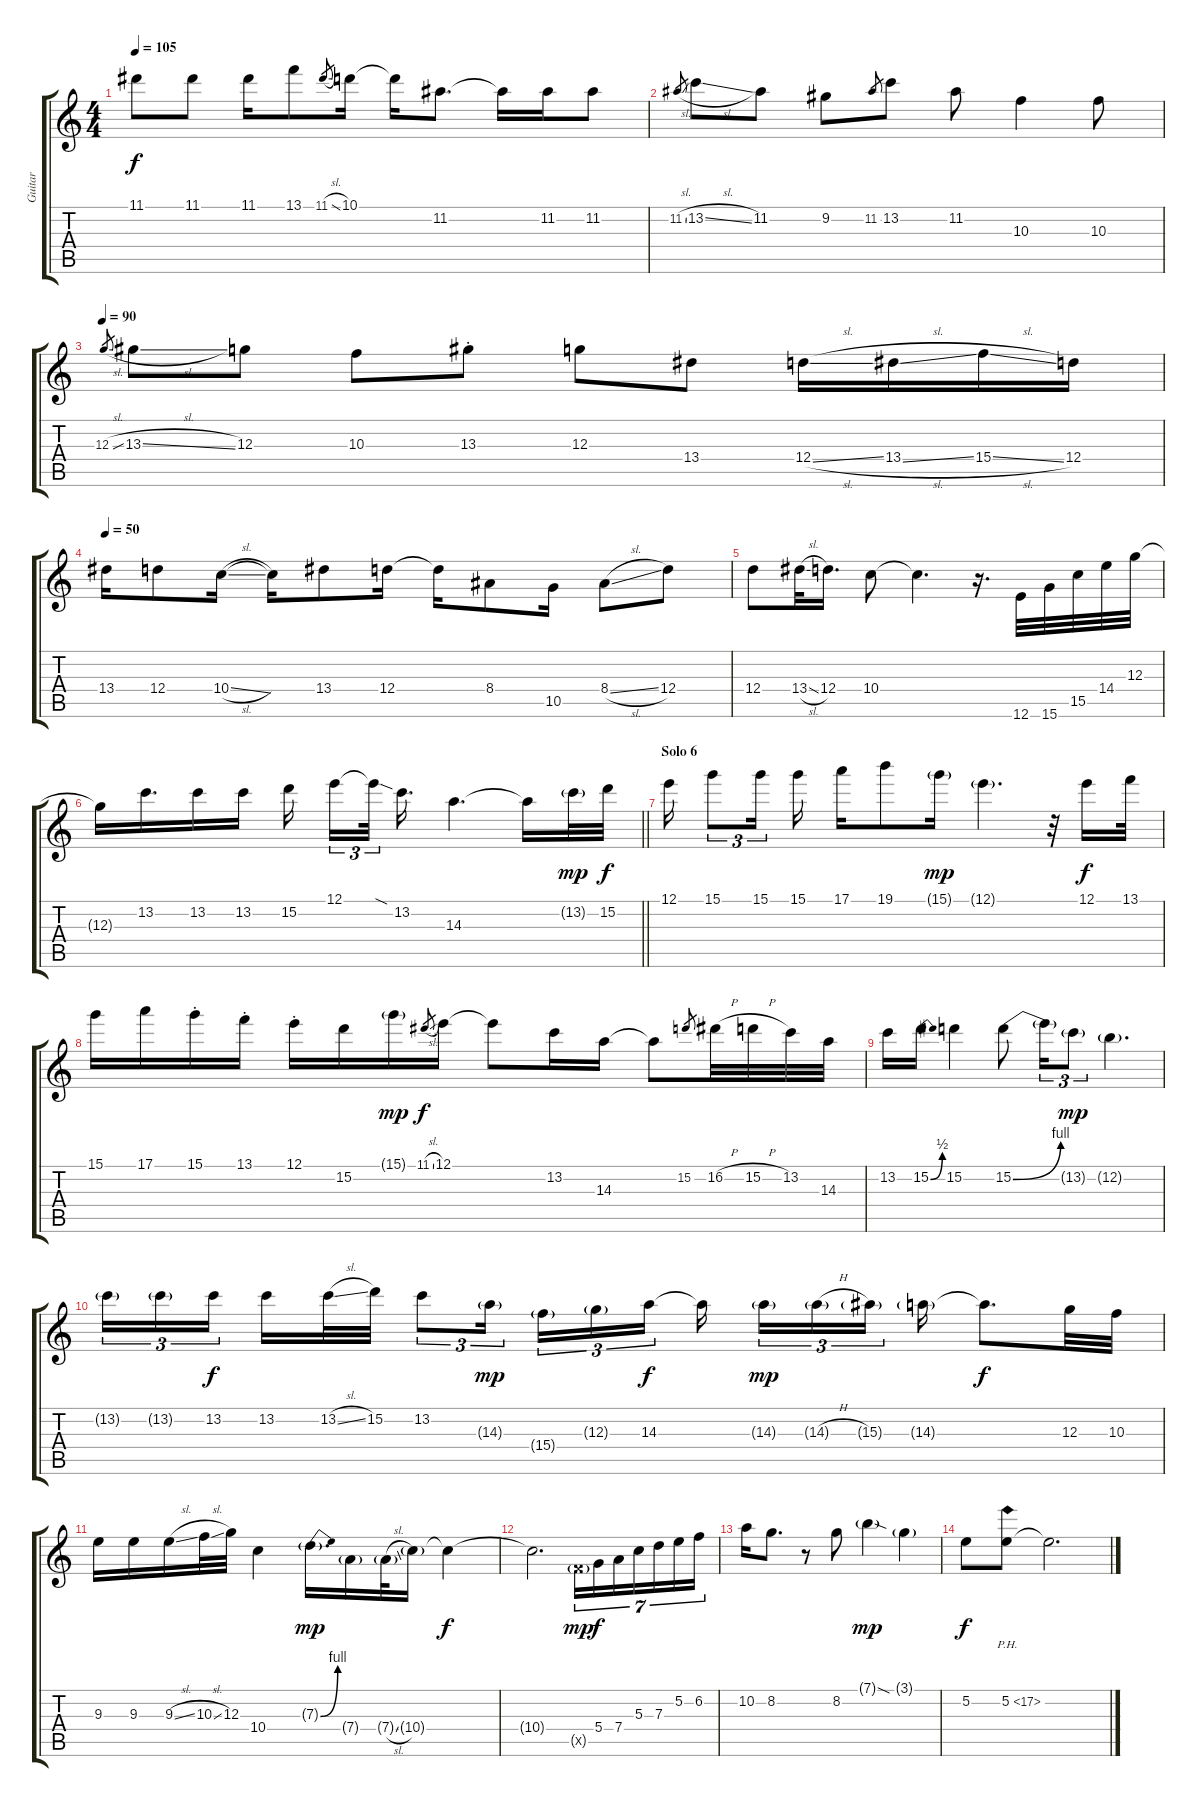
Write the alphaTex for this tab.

\track ("Guitar" "Guitar") {instrument electricguitarjazz}
\staff {score tabs}
\tuning (E4 B3 G3 D3 A2 E2) {hide}
\ts (4 4)
\tempo 105
\clef g2
\ks c
11.1.8{dy f} 11.1.8 11.1.16 13.1.8 11.1{sl}.8{gr} 10.1.16 10.1{t}.16 11.2.8{d} 11.2{t}.16 11.2.16 11.2.8 |
11.2{sl}.8{gr} 13.2{sl}.8 11.2.8 9.2.8 11.2.8{gr} 13.2.8 11.2.8 10.3.4 10.3.8 |
\tempo 90
12.3{sl}.8{gr} 13.3{sl}.8 12.3.8 10.3.8 13.3{st}.8 12.3.8 13.4.8 12.4{sl}.16 13.4{sl}.16 15.4{sl}.16 12.4.16 |
\tempo 50
13.4.16 12.4.8 10.4{sl}.16 10.4{t}.16 13.4.8 12.4.16 12.4{t}.16 8.4.8 10.5.16 8.4{sl}.8 12.4.8 |
12.4.8 13.4{sl}.32 12.4.16{d} 10.4.8 10.4{t}.4{d} r.16{d} 12.6.32 15.6.32 15.5.32 14.4.32 12.3.32 |
\barLineRight lightlight
12.3{t}.16 13.2.16{d} 13.2.16 13.2.16 15.2.16{beam splitsecondary} 12.1.16{tu (3 2)} 12.1{sod t}.32{tu (3 2) beam splitsecondary} 13.2.16{d} 14.3.4{d} 14.3{t}.16 13.2{g}.32{dy mp} 15.2.32{dy f} |
\section ("" "Solo 6")
12.1.16 15.1.8{tu (3 2)} 15.1.16{tu (3 2)} 15.1.16 17.1.16 19.1.8 15.1{g}.16{dy mp} 12.1{g}.4{d} r.32 12.1.16{dy f} 13.1.32 |
15.1.16 17.1.16 15.1{st}.16 13.1{st}.16 12.1{st}.16 15.2.16 15.1{g}.16{dy mp} 11.1{sl}.8{gr dy f} 12.1.16 12.1{t}.8 13.2.16 14.3.16 14.3{t}.8 15.2.8{gr} 16.2{h}.32 15.2{h}.32 13.2.32 14.3.32 |
13.2.16 15.2{be (bend 0 0 60 2)}.16 15.2.4 15.2{be (bend 0 0 60 4)}.8 15.2{t}.16{tu (3 2)} 13.2{g}.8{tu (3 2) dy mp} 12.2{g}.4{d} |
13.2{g}.16{tu (3 2)} 13.2{g}.16{tu (3 2)} 13.2.16{tu (3 2) dy f beam splitsecondary} 13.2.16 13.2{sl}.32 15.2.32 13.2.8{tu (3 2)} 14.3{g}.16{tu (3 2) dy mp beam splitsecondary} 15.4{g}.16{tu (3 2)} 12.3{g}.16{tu (3 2)} 14.3.16{tu (3 2) dy f} 14.3{t}.16{beam splitsecondary} 14.3{g}.16{tu (3 2) dy mp} 14.3{h g}.16{tu (3 2)} 15.3{g}.16{tu (3 2) beam splitsecondary} 14.3{g}.16 14.3{t}.8{d dy f} 12.3.32 10.3.32 |
9.3.16 9.3.16 9.3{sl}.16 10.3{sl}.32 12.3.32 10.4.4 7.3{be (bend 0 0 60 4) g}.16{d dy mp} 7.4{g}.16 7.4{sl g}.32 10.4{g}.16 10.4{t}.4{dy f} |
10.4{t}.2{d} 8.5{g x}.16{tu (7 4) dy mp} 5.4.16{tu (7 4) dy f} 7.4.16{tu (7 4)} 5.3.16{tu (7 4)} 7.3.16{tu (7 4)} 5.2.16{tu (7 4)} 6.2.16{tu (7 4)} |
10.2.16 8.2.8{d} r.8 8.2.8 7.1{sod g}.4{dy mp} 3.1{g}.4 |
5.2.8{dy f} 5.2{ph 12}.8 5.2{t}.2{d}
